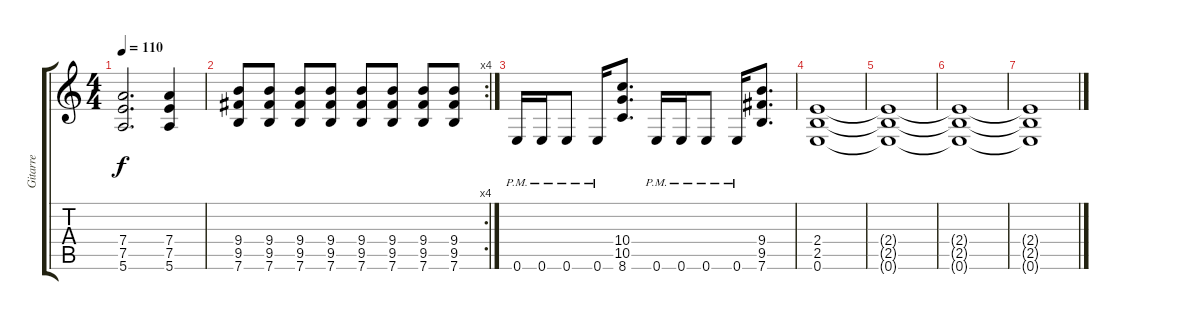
\track ("Gitarre" "Gitarre") {instrument distortionguitar}
\staff {score tabs}
\tuning (E4 B3 G3 D3 A2 E2) {hide}
\ts (4 4)
\tempo 110
\clef g2
\ks c
(7.4 7.5 5.6).2{d dy f} (7.4 7.5 5.6).4 |
\rc 4
(9.4 9.5 7.6).8 (9.4 9.5 7.6).8 (9.4 9.5 7.6).8 (9.4 9.5 7.6).8 (9.4 9.5 7.6).8 (9.4 9.5 7.6).8 (9.4 9.5 7.6).8 (9.4 9.5 7.6).8 |
0.6{pm}.16 0.6{pm}.16 0.6{pm}.8 0.6{pm}.16 (10.4 10.5 8.6).8{d} 0.6{pm}.16 0.6{pm}.16 0.6{pm}.8 0.6{pm}.16 (9.4 9.5 7.6).8{d} |
(2.4 2.5 0.6).1 |
(2.4{t} 2.5{t} 0.6{t}).1 |
(2.4{t} 2.5{t} 0.6{t}).1 |
(2.4{t} 2.5{t} 0.6{t}).1
